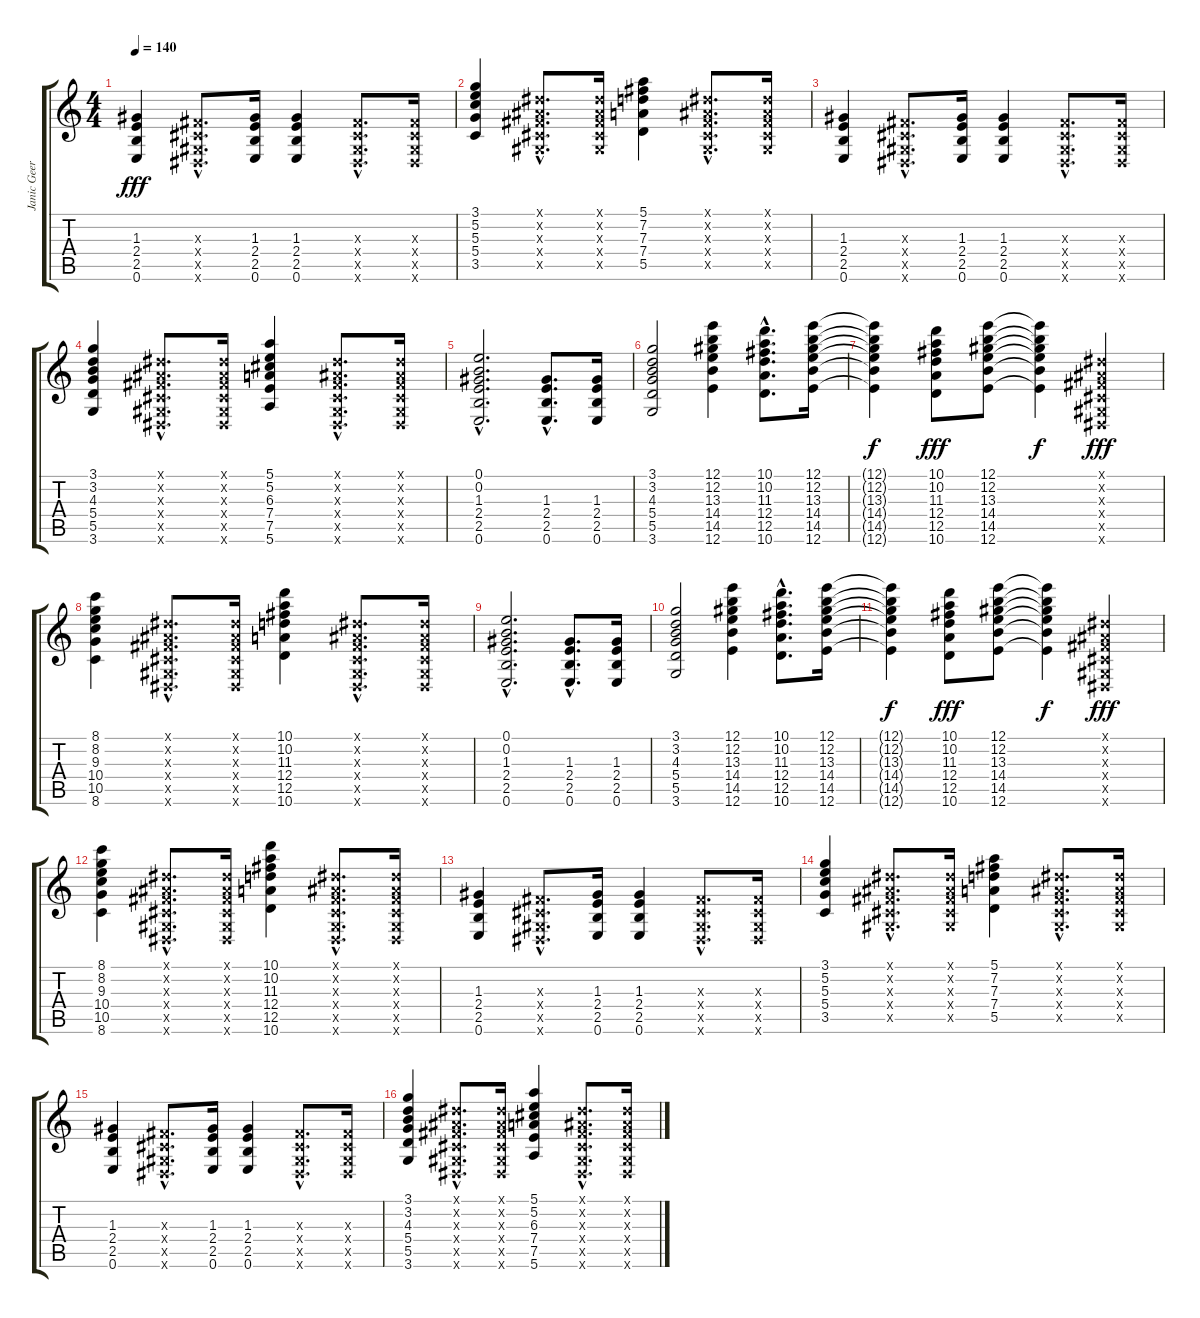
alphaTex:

\track ("Janic Geers" "Janic Geer") {instrument overdrivenguitar}
\staff {score tabs}
\tuning (E4 B3 G3 D3 A2 E2) {hide}
\ts (4 4)
\tempo 140
\clef g2
\ks c
(1.3 2.4 2.5 0.6).4{dy fff} (-1.3{hac x} -1.4{hac x} -1.5{hac x} -1.6{hac x}).8{d} (1.3 2.4 2.5 0.6).16 (1.3 2.4 2.5 0.6).4 (-1.3{hac x} -1.4{hac x} -1.5{hac x} -1.6{hac x}).8{d} (-1.3{x} -1.4{x} -1.5{x} -1.6{x}).16 |
(3.1 5.2 5.3 5.4 3.5).4 (-1.1{hac x} -1.2{hac x} -1.3{hac x} -1.4{hac x} -1.5{hac x}).8{d} (-1.1{x} -1.2{x} -1.3{x} -1.4{x} -1.5{x}).16 (5.1 7.2 7.3 7.4 5.5).4 (-1.1{hac x} -1.2{hac x} -1.3{hac x} -1.4{hac x} -1.5{hac x}).8{d} (-1.1{x} -1.2{x} -1.3{x} -1.4{x} -1.5{x}).16 |
(1.3 2.4 2.5 0.6).4 (-1.3{hac x} -1.4{hac x} -1.5{hac x} -1.6{hac x}).8{d} (1.3 2.4 2.5 0.6).16 (1.3 2.4 2.5 0.6).4 (-1.3{hac x} -1.4{hac x} -1.5{hac x} -1.6{hac x}).8{d} (-1.3{x} -1.4{x} -1.5{x} -1.6{x}).16 |
(3.1 3.2 4.3 5.4 5.5 3.6).4 (-1.1{hac x} -1.2{hac x} -1.3{hac x} -1.4{hac x} -1.5{hac x} -1.6{hac x}).8{d} (-1.1{x} -1.2{x} -1.3{x} -1.4{x} -1.5{x} -1.6{x}).16 (5.1 5.2 6.3 7.4 7.5 5.6).4 (-1.1{hac x} -1.2{hac x} -1.3{hac x} -1.4{hac x} -1.5{hac x} -1.6{hac x}).8{d} (-1.1{x} -1.2{x} -1.3{x} -1.4{x} -1.5{x} -1.6{x}).16 |
(0.1{hac} 0.2{hac} 1.3{hac} 2.4{hac} 2.5{hac} 0.6{hac}).2{d} (1.3{hac} 2.4{hac} 2.5{hac} 0.6{hac}).8{d} (1.3 2.4 2.5 0.6).16 |
(3.1 3.2 4.3 5.4 5.5 3.6).2 (12.1 12.2 13.3 14.4 14.5 12.6).4 (10.1{hac} 10.2{hac} 11.3{hac} 12.4{hac} 12.5{hac} 10.6{hac}).8{d} (12.1 12.2 13.3 14.4 14.5 12.6).16 |
(12.1{t} 12.2{t} 13.3{t} 14.4{t} 14.5{t} 12.6{t}).4{dy f} (10.1 10.2 11.3 12.4 12.5 10.6).8{dy fff} (12.1 12.2 13.3 14.4 14.5 12.6).8 (12.1{t} 12.2{t} 13.3{t} 14.4{t} 14.5{t} 12.6{t}).4{dy f} (-1.1{x} -1.2{x} -1.3{x} -1.4{x} -1.5{x} -1.6{x}).4{dy fff} |
(8.1 8.2 9.3 10.4 10.5 8.6).4 (-1.1{hac x} -1.2{hac x} -1.3{hac x} -1.4{hac x} -1.5{hac x} -1.6{hac x}).8{d} (-1.1{x} -1.2{x} -1.3{x} -1.4{x} -1.5{x} -1.6{x}).16 (10.1 10.2 11.3 12.4 12.5 10.6).4 (-1.1{hac x} -1.2{hac x} -1.3{hac x} -1.4{hac x} -1.5{hac x} -1.6{hac x}).8{d} (-1.1{x} -1.2{x} -1.3{x} -1.4{x} -1.5{x} -1.6{x}).16 |
(0.1{hac} 0.2{hac} 1.3{hac} 2.4{hac} 2.5{hac} 0.6{hac}).2{d} (1.3{hac} 2.4{hac} 2.5{hac} 0.6{hac}).8{d} (1.3 2.4 2.5 0.6).16 |
(3.1 3.2 4.3 5.4 5.5 3.6).2 (12.1 12.2 13.3 14.4 14.5 12.6).4 (10.1{hac} 10.2{hac} 11.3{hac} 12.4{hac} 12.5{hac} 10.6{hac}).8{d} (12.1 12.2 13.3 14.4 14.5 12.6).16 |
(12.1{t} 12.2{t} 13.3{t} 14.4{t} 14.5{t} 12.6{t}).4{dy f} (10.1 10.2 11.3 12.4 12.5 10.6).8{dy fff} (12.1 12.2 13.3 14.4 14.5 12.6).8 (12.1{t} 12.2{t} 13.3{t} 14.4{t} 14.5{t} 12.6{t}).4{dy f} (-1.1{x} -1.2{x} -1.3{x} -1.4{x} -1.5{x} -1.6{x}).4{dy fff} |
(8.1 8.2 9.3 10.4 10.5 8.6).4 (-1.1{hac x} -1.2{hac x} -1.3{hac x} -1.4{hac x} -1.5{hac x} -1.6{hac x}).8{d} (-1.1{x} -1.2{x} -1.3{x} -1.4{x} -1.5{x} -1.6{x}).16 (10.1 10.2 11.3 12.4 12.5 10.6).4 (-1.1{hac x} -1.2{hac x} -1.3{hac x} -1.4{hac x} -1.5{hac x} -1.6{hac x}).8{d} (-1.1{x} -1.2{x} -1.3{x} -1.4{x} -1.5{x} -1.6{x}).16 |
(1.3 2.4 2.5 0.6).4 (-1.3{hac x} -1.4{hac x} -1.5{hac x} -1.6{hac x}).8{d} (1.3 2.4 2.5 0.6).16 (1.3 2.4 2.5 0.6).4 (-1.3{hac x} -1.4{hac x} -1.5{hac x} -1.6{hac x}).8{d} (-1.3{x} -1.4{x} -1.5{x} -1.6{x}).16 |
(3.1 5.2 5.3 5.4 3.5).4 (-1.1{hac x} -1.2{hac x} -1.3{hac x} -1.4{hac x} -1.5{hac x}).8{d} (-1.1{x} -1.2{x} -1.3{x} -1.4{x} -1.5{x}).16 (5.1 7.2 7.3 7.4 5.5).4 (-1.1{hac x} -1.2{hac x} -1.3{hac x} -1.4{hac x} -1.5{hac x}).8{d} (-1.1{x} -1.2{x} -1.3{x} -1.4{x} -1.5{x}).16 |
(1.3 2.4 2.5 0.6).4 (-1.3{hac x} -1.4{hac x} -1.5{hac x} -1.6{hac x}).8{d} (1.3 2.4 2.5 0.6).16 (1.3 2.4 2.5 0.6).4 (-1.3{hac x} -1.4{hac x} -1.5{hac x} -1.6{hac x}).8{d} (-1.3{x} -1.4{x} -1.5{x} -1.6{x}).16 |
(3.1 3.2 4.3 5.4 5.5 3.6).4 (-1.1{hac x} -1.2{hac x} -1.3{hac x} -1.4{hac x} -1.5{hac x} -1.6{hac x}).8{d} (-1.1{x} -1.2{x} -1.3{x} -1.4{x} -1.5{x} -1.6{x}).16 (5.1 5.2 6.3 7.4 7.5 5.6).4 (-1.1{hac x} -1.2{hac x} -1.3{hac x} -1.4{hac x} -1.5{hac x} -1.6{hac x}).8{d} (-1.1{x} -1.2{x} -1.3{x} -1.4{x} -1.5{x} -1.6{x}).16
